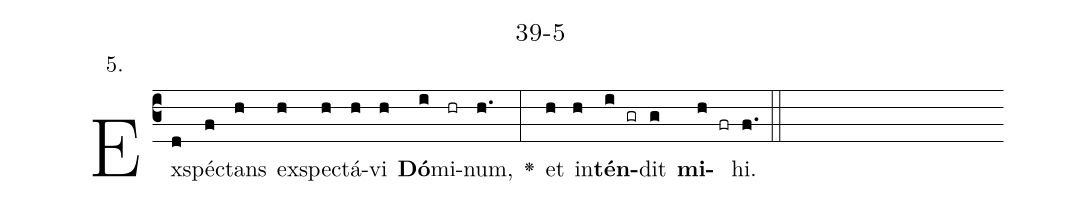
name: 39-5;
annotation: 5.;
%%
(c3)Ex(d)spéc(f)tans(h) ex(h)spec(h)tá(h)vi(h) <b>Dó</b>(i)mi(hr)num,(h.) <v>\greheightstar</v>(:) et(h) in(h)<b>tén</b>(i gr)dit(g) <b>mi</b>(h fr)hi.(f.) (::)


%E(h) u(h) o(i) u(g) a(h) e.(f.) (::)
